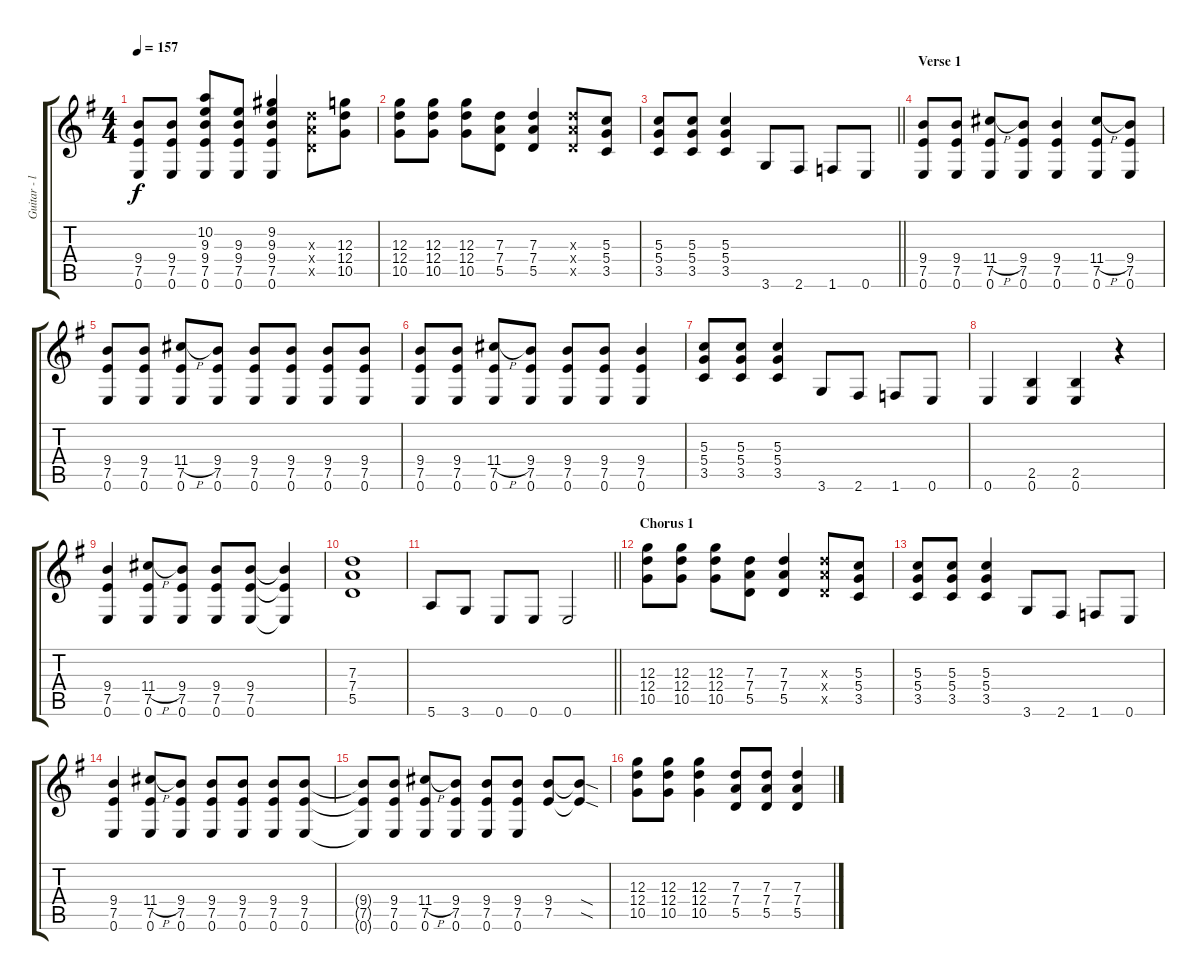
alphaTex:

\track ("Guitar - left" "Guitar - l") {instrument overdrivenguitar}
\staff {score tabs}
\tuning (E4 B3 G3 D3 A2 E2) {hide}
\ts (4 4)
\tempo 157
\clef g2
\ks g
(9.4 7.5 0.6).8{dy f} (9.4 7.5 0.6).8 (10.2 9.3 9.4 7.5 0.6).8 (9.3 9.4 7.5 0.6).8 (9.2 9.3 9.4 7.5 0.6).4 (7.3{x} 7.4{x} 5.5{x}).8 (12.3 12.4 10.5).8 |
(12.3 12.4 10.5).8 (12.3 12.4 10.5).8 (12.3 12.4 10.5).8 (7.3 7.4 5.5).8 (7.3 7.4 5.5).4 (7.3{x} 7.4{x} 5.5{x}).8 (5.3 5.4 3.5).8 |
\barLineRight lightlight
(5.3 5.4 3.5).8 (5.3 5.4 3.5).8 (5.3 5.4 3.5).4 3.6.8 2.6.8 1.6.8 0.6.8 |
\section ("" "Verse 1")
(9.4 7.5 0.6).8 (9.4 7.5 0.6).8 (11.4{h} 7.5 0.6).8 (9.4 7.5 0.6).8 (9.4 7.5 0.6).4 (11.4{h} 7.5 0.6).8 (9.4 7.5 0.6).8 |
(9.4 7.5 0.6).8 (9.4 7.5 0.6).8 (11.4{h} 7.5 0.6).8 (9.4 7.5 0.6).8 (9.4 7.5 0.6).8 (9.4 7.5 0.6).8 (9.4 7.5 0.6).8 (9.4 7.5 0.6).8 |
(9.4 7.5 0.6).8 (9.4 7.5 0.6).8 (11.4{h} 7.5 0.6).8 (9.4 7.5 0.6).8 (9.4 7.5 0.6).8 (9.4 7.5 0.6).8 (9.4 7.5 0.6).4 |
(5.3 5.4 3.5).8 (5.3 5.4 3.5).8 (5.3 5.4 3.5).4 3.6.8 2.6.8 1.6.8 0.6.8 |
0.6.4 (2.5 0.6).4 (2.5 0.6).4 r.4 |
(9.4 7.5 0.6).4 (11.4{h} 7.5 0.6).8 (9.4 7.5 0.6).8 (9.4 7.5 0.6).8 (9.4 7.5 0.6).8 (9.4{t} 7.5{t} 0.6{t}).4 |
(7.3 7.4 5.5).1 |
\barLineRight lightlight
5.6.8 3.6.8 0.6.8 0.6.8 0.6.2 |
\section ("" "Chorus 1")
(12.3 12.4 10.5).8 (12.3 12.4 10.5).8 (12.3 12.4 10.5).8 (7.3 7.4 5.5).8 (7.3 7.4 5.5).4 (7.3{x} 7.4{x} 5.5{x}).8 (5.3 5.4 3.5).8 |
(5.3 5.4 3.5).8 (5.3 5.4 3.5).8 (5.3 5.4 3.5).4 3.6.8 2.6.8 1.6.8 0.6.8 |
(9.4 7.5 0.6).4 (11.4{h} 7.5 0.6).8 (9.4 7.5 0.6).8 (9.4 7.5 0.6).8 (9.4 7.5 0.6).8 (9.4 7.5 0.6).8 (9.4 7.5 0.6).8 |
(9.4{t} 7.5{t} 0.6{t}).8 (9.4 7.5 0.6).8 (11.4{h} 7.5 0.6).8 (9.4 7.5 0.6).8 (9.4 7.5 0.6).8 (9.4 7.5 0.6).8 (9.4 7.5).8 (9.4{sod t} 7.5{sod t}).8 |
(12.3 12.4 10.5).8 (12.3 12.4 10.5).8 (12.3 12.4 10.5).4 (7.3 7.4 5.5).8 (7.3 7.4 5.5).8 (7.3 7.4 5.5).4
